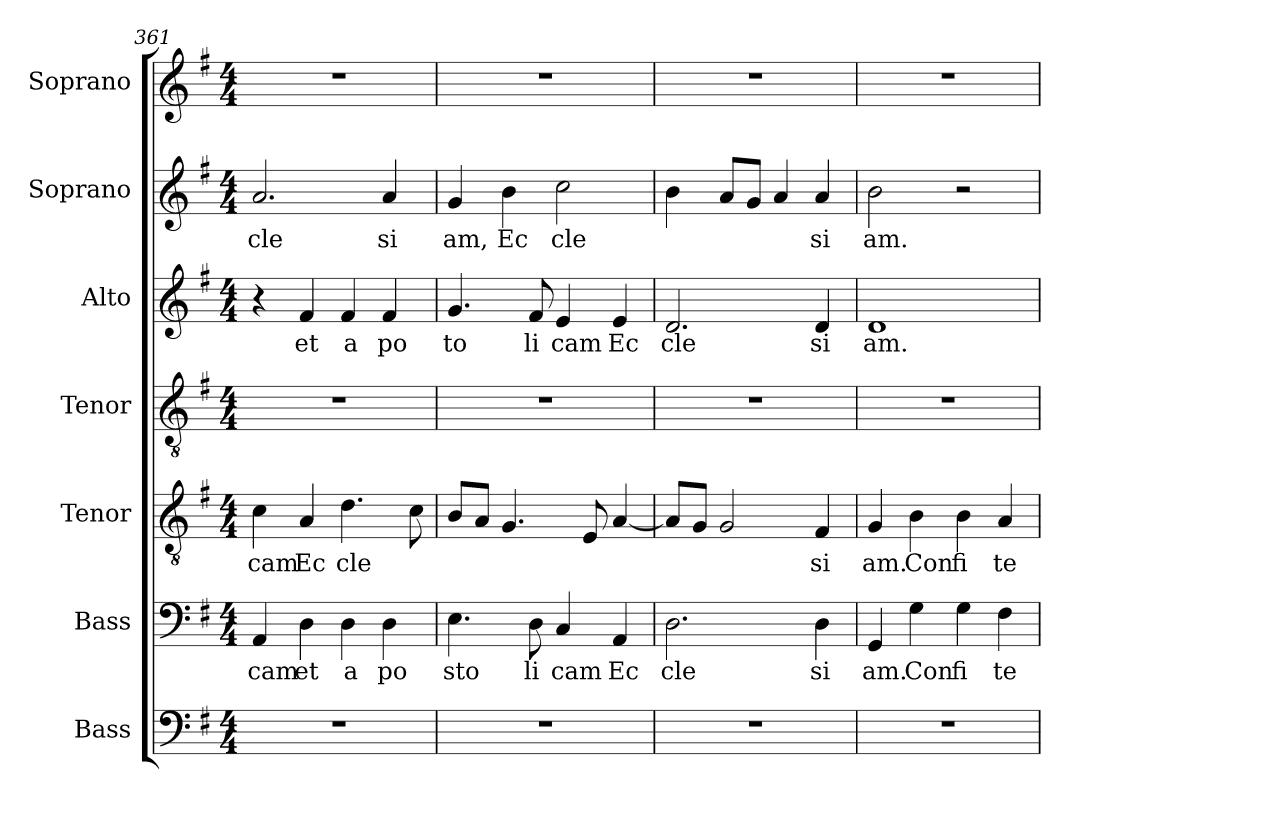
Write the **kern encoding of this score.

**kern	**kern	**text	**kern	**text	**kern	**kern	**text	**kern	**text	**kern
*part7	*part6	*part6	*part5	*part5	*part4	*part3	*part3	*part2	*part2	*part1
*staff7	*staff6	*staff6	*staff5	*staff5	*staff4	*staff3	*staff3	*staff2	*staff2	*staff1
*I"Bass	*I"Bass	*	*I"Tenor	*	*I"Tenor	*I"Alto	*	*I"Soprano	*	*I"Soprano
*I'B.	*I'B.	*	*I'T.	*	*I'T.	*I'A.	*	*I'S.	*	*I'S.
*clefF4	*clefF4	*	*clefGv2	*	*clefGv2	*clefG2	*	*clefG2	*	*clefG2
*	*	*	*ITrd7c12	*	*ITrd7c12	*	*	*	*	*
*k[f#]	*k[f#]	*	*k[f#]	*	*k[f#]	*k[f#]	*	*k[f#]	*	*k[f#]
*G:	*G:	*	*G:	*	*G:	*G:	*	*G:	*	*G:
*M4/4	*M4/4	*	*M4/4	*	*M4/4	*M4/4	*	*M4/4	*	*M4/4
=361	=361	=361	=361	=361	=361	=361	=361	=361	=361	=361
!	!	!LO:LY:b:color=#000000	!	!	!	!	!	!	!	!
!	!	!	!	!LO:LY:b:color=#000000	!	!	!	!	!	!
!	!	!	!	!	!	!	!	!	!LO:LY:b:color=#000000	!
1r	4AAi/	cam	4Ci\	cam	1r	4r	.	2.ai/	cle	1r
!	!	!LO:LY:b:color=#000000	!	!	!	!	!	!	!	!
!	!	!	!	!LO:LY:b:color=#000000	!	!	!	!	!	!
!	!	!	!	!	!	!	!LO:LY:b:color=#000000	!	!	!
.	4Di\	et	4AAi/	Ec	.	4f#i/	et	.	.	.
!	!	!LO:LY:b:color=#000000	!	!	!	!	!	!	!	!
!	!	!	!	!LO:LY:b:color=#000000	!	!	!	!	!	!
!	!	!	!	!	!	!	!LO:LY:b:color=#000000	!	!	!
.	4Di\	a	4.Di\	cle	.	4f#i/	a	.	.	.
!	!	!LO:LY:b:color=#000000	!	!	!	!	!	!	!	!
!	!	!	!	!	!	!	!LO:LY:b:color=#000000	!	!	!
!	!	!	!	!	!	!	!	!	!LO:LY:b:color=#000000	!
.	4Di\	po	.	.	.	4f#i/	po	4ai/	si	.
.	.	.	8Ci\	.	.	.	.	.	.	.
=362	=362	=362	=362	=362	=362	=362	=362	=362	=362	=362
!	!	!LO:LY:b:color=#000000	!	!	!	!	!	!	!	!
!	!	!	!	!	!	!	!LO:LY:b:color=#000000	!	!	!
!	!	!	!	!	!	!	!	!	!LO:LY:b:color=#000000	!
1r	4.Ei\	sto	8BBi/L	.	1r	4.gi/	to	4gi/	am,	1r
.	.	.	8AAi/J	.	.	.	.	.	.	.
!	!	!	!	!	!	!	!	!	!LO:LY:b:color=#000000	!
.	.	.	4.GGi/	.	.	.	.	4bi\	Ec	.
!	!	!LO:LY:b:color=#000000	!	!	!	!	!	!	!	!
!	!	!	!	!	!	!	!LO:LY:b:color=#000000	!	!	!
.	8Di\	li	.	.	.	8f#i/	li	.	.	.
!	!	!LO:LY:b:color=#000000	!	!	!	!	!	!	!	!
!	!	!	!	!	!	!	!LO:LY:b:color=#000000	!	!	!
!	!	!	!	!	!	!	!	!	!LO:LY:b:color=#000000	!
.	4Ci/	cam	.	.	.	4ei/	cam	2cci\	cle	.
.	.	.	8EEi/	.	.	.	.	.	.	.
!	!	!LO:LY:b:color=#000000	!	!	!	!	!	!	!	!
!	!	!	!	!	!	!	!LO:LY:b:color=#000000	!	!	!
.	4AAi/	Ec	[4AAi/	.	.	4ei/	Ec	.	.	.
=363	=363	=363	=363	=363	=363	=363	=363	=363	=363	=363
!	!	!LO:LY:b:color=#000000	!	!	!	!	!	!	!	!
!	!	!	!	!	!	!	!LO:LY:b:color=#000000	!	!	!
1r	2.Di\	cle	8AAi/L]	.	1r	2.di/	cle	4bi\	.	1r
.	.	.	8GGi/J	.	.	.	.	.	.	.
.	.	.	2GGi/	.	.	.	.	8ai/L	.	.
.	.	.	.	.	.	.	.	8gi/J	.	.
.	.	.	.	.	.	.	.	4ai/	.	.
!	!	!LO:LY:b:color=#000000	!	!	!	!	!	!	!	!
!	!	!	!	!LO:LY:b:color=#000000	!	!	!	!	!	!
!	!	!	!	!	!	!	!LO:LY:b:color=#000000	!	!	!
!	!	!	!	!	!	!	!	!	!LO:LY:b:color=#000000	!
.	4Di\	si	4FF#i/	si	.	4di/	si	4ai/	si	.
!!LO:PB:g=z
=364	=364	=364	=364	=364	=364	=364	=364	=364	=364	=364
!	!	!LO:LY:b:color=#000000	!	!	!	!	!	!	!	!
!	!	!	!	!LO:LY:b:color=#000000	!	!	!	!	!	!
!	!	!	!	!	!	!	!LO:LY:b:color=#000000	!	!	!
!	!	!	!	!	!	!	!	!	!LO:LY:b:color=#000000	!
1r	4GGi/	am.	4GGi/	am.	1r	1di	am.	2bi\	am.	1r
!	!	!LO:LY:b:color=#000000	!	!	!	!	!	!	!	!
!	!	!	!	!LO:LY:b:color=#000000	!	!	!	!	!	!
.	4Gi\	Con	4BBi\	Con	.	.	.	.	.	.
!	!	!LO:LY:b:color=#000000	!	!	!	!	!	!	!	!
!	!	!	!	!LO:LY:b:color=#000000	!	!	!	!	!	!
.	4Gi\	fi	4BBi\	fi	.	.	.	2r	.	.
!	!	!LO:LY:b:color=#000000	!	!	!	!	!	!	!	!
!	!	!	!	!LO:LY:b:color=#000000	!	!	!	!	!	!
.	4F#i\	te	4AAi/	te	.	.	.	.	.	.
=	=	=	=	=	=	=	=	=	=	=
*-	*-	*-	*-	*-	*-	*-	*-	*-	*-	*-
